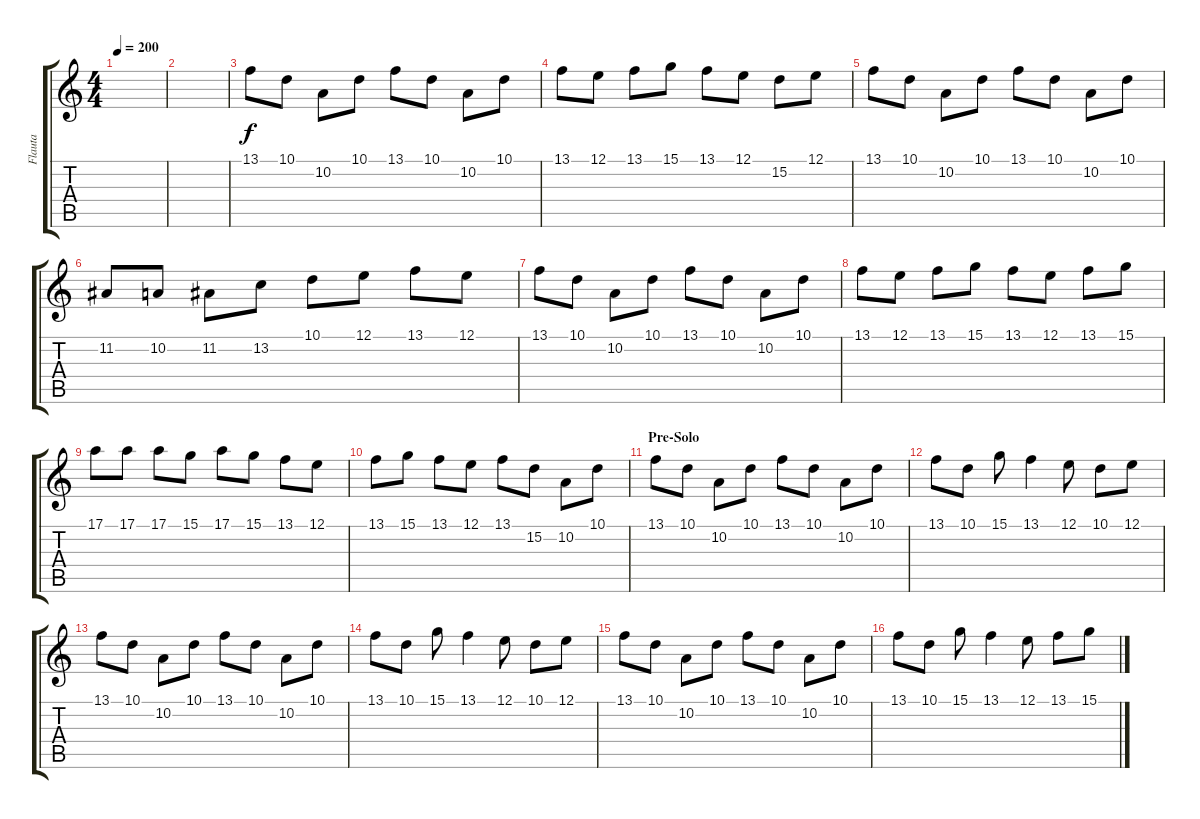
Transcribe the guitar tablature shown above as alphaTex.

\track ("Flauta" "Flauta") {instrument flute}
\staff {score tabs}
\tuning (E4 B3 G3 D3 A2 E2) {hide}
\ts (4 4)
\tempo 200
\clef g2
\ks c
|
|
13.1.8{volume 11} 10.1.8 10.2.8 10.1.8 13.1.8 10.1.8 10.2.8 10.1.8 |
13.1.8 12.1.8 13.1.8 15.1.8 13.1.8 12.1.8 15.2.8 12.1.8 |
13.1.8 10.1.8 10.2.8 10.1.8 13.1.8 10.1.8 10.2.8 10.1.8 |
11.2.8 10.2.8 11.2.8 13.2.8 10.1.8 12.1.8 13.1.8 12.1.8 |
13.1.8 10.1.8 10.2.8 10.1.8 13.1.8 10.1.8 10.2.8 10.1.8 |
13.1.8 12.1.8 13.1.8 15.1.8 13.1.8 12.1.8 13.1.8 15.1.8 |
17.1.8 17.1.8 17.1.8 15.1.8 17.1.8 15.1.8 13.1.8 12.1.8 |
13.1.8 15.1.8 13.1.8 12.1.8 13.1.8 15.2.8 10.2.8 10.1.8 |
\section ("" "Pre-Solo")
13.1.8 10.1.8 10.2.8 10.1.8 13.1.8 10.1.8 10.2.8 10.1.8 |
13.1.8 10.1.8 15.1.8 13.1.4 12.1.8 10.1.8 12.1.8 |
13.1.8 10.1.8 10.2.8 10.1.8 13.1.8 10.1.8 10.2.8 10.1.8 |
13.1.8 10.1.8 15.1.8 13.1.4 12.1.8 10.1.8 12.1.8 |
13.1.8 10.1.8 10.2.8 10.1.8 13.1.8 10.1.8 10.2.8 10.1.8 |
13.1.8 10.1.8 15.1.8 13.1.4 12.1.8 13.1.8 15.1.8
